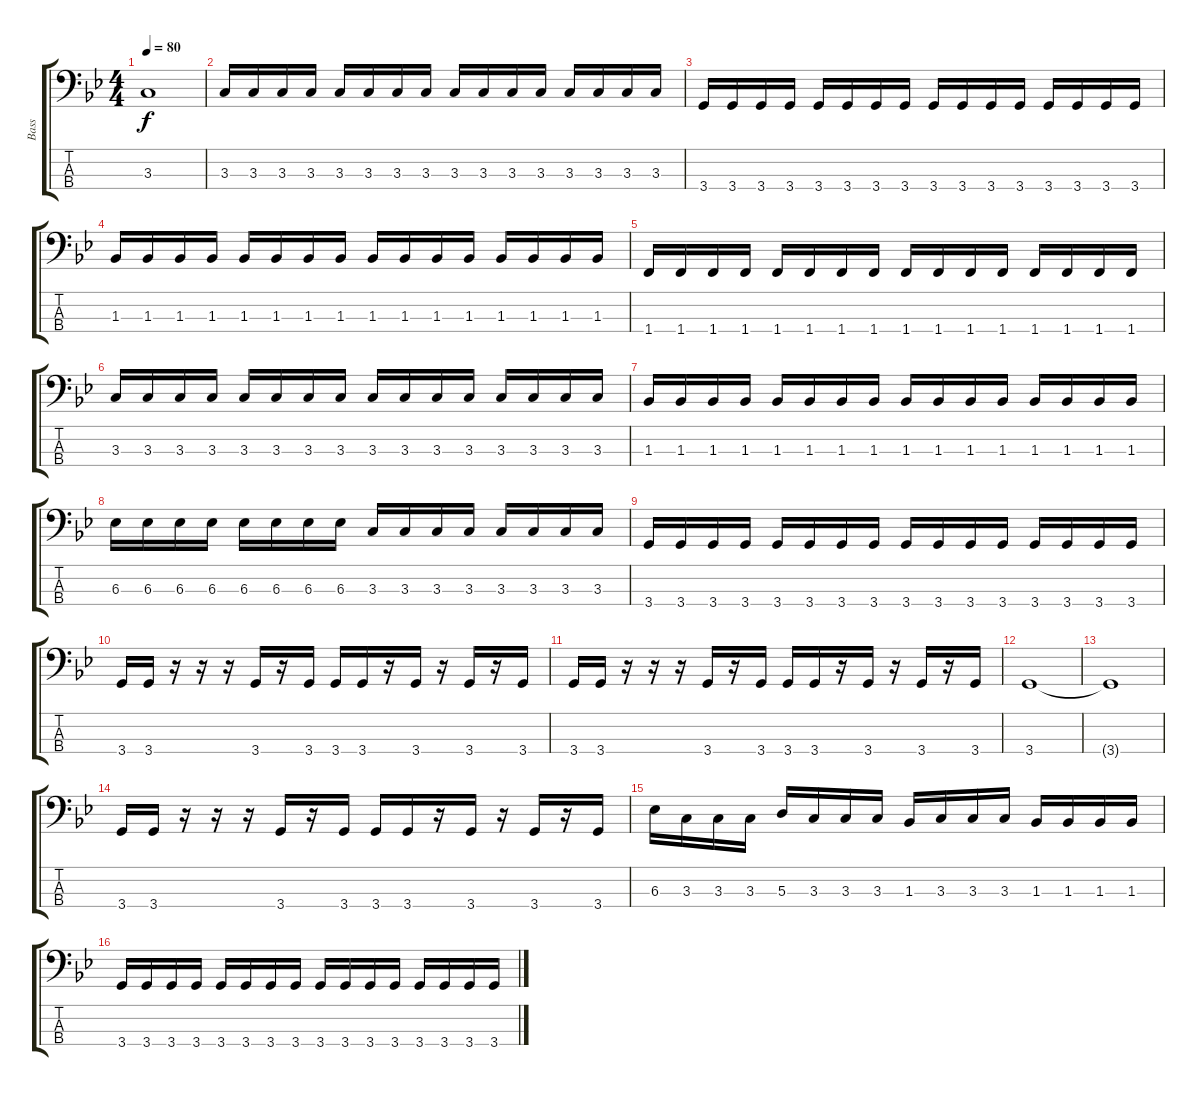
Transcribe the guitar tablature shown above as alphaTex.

\track ("Bass" "Bass") {instrument electricbassfinger}
\staff {score tabs}
\tuning (G2 D2 A1 E1) {hide}
\ts (4 4)
\tempo 80
\clef f4
\ks gminor
3.3{t}.1{dy f} |
3.3.16 3.3.16 3.3.16 3.3.16 3.3.16 3.3.16 3.3.16 3.3.16 3.3.16 3.3.16 3.3.16 3.3.16 3.3.16 3.3.16 3.3.16 3.3.16 |
3.4.16 3.4.16 3.4.16 3.4.16 3.4.16 3.4.16 3.4.16 3.4.16 3.4.16 3.4.16 3.4.16 3.4.16 3.4.16 3.4.16 3.4.16 3.4.16 |
1.3.16 1.3.16 1.3.16 1.3.16 1.3.16 1.3.16 1.3.16 1.3.16 1.3.16 1.3.16 1.3.16 1.3.16 1.3.16 1.3.16 1.3.16 1.3.16 |
1.4.16 1.4.16 1.4.16 1.4.16 1.4.16 1.4.16 1.4.16 1.4.16 1.4.16 1.4.16 1.4.16 1.4.16 1.4.16 1.4.16 1.4.16 1.4.16 |
3.3.16 3.3.16 3.3.16 3.3.16 3.3.16 3.3.16 3.3.16 3.3.16 3.3.16 3.3.16 3.3.16 3.3.16 3.3.16 3.3.16 3.3.16 3.3.16 |
1.3.16 1.3.16 1.3.16 1.3.16 1.3.16 1.3.16 1.3.16 1.3.16 1.3.16 1.3.16 1.3.16 1.3.16 1.3.16 1.3.16 1.3.16 1.3.16 |
6.3.16 6.3.16 6.3.16 6.3.16 6.3.16 6.3.16 6.3.16 6.3.16 3.3.16 3.3.16 3.3.16 3.3.16 3.3.16 3.3.16 3.3.16 3.3.16 |
3.4.16 3.4.16 3.4.16 3.4.16 3.4.16 3.4.16 3.4.16 3.4.16 3.4.16 3.4.16 3.4.16 3.4.16 3.4.16 3.4.16 3.4.16 3.4.16 |
3.4.16 3.4.16 r.16 r.16 r.16 3.4.16 r.16 3.4.16 3.4.16 3.4.16 r.16 3.4.16 r.16 3.4.16 r.16 3.4.16 |
3.4.16 3.4.16 r.16 r.16 r.16 3.4.16 r.16 3.4.16 3.4.16 3.4.16 r.16 3.4.16 r.16 3.4.16 r.16 3.4.16 |
3.4.1 |
3.4{t}.1 |
3.4.16 3.4.16 r.16 r.16 r.16 3.4.16 r.16 3.4.16 3.4.16 3.4.16 r.16 3.4.16 r.16 3.4.16 r.16 3.4.16 |
6.3.16 3.3.16 3.3.16 3.3.16 5.3.16 3.3.16 3.3.16 3.3.16 1.3.16 3.3.16 3.3.16 3.3.16 1.3.16 1.3.16 1.3.16 1.3.16 |
3.4.16 3.4.16 3.4.16 3.4.16 3.4.16 3.4.16 3.4.16 3.4.16 3.4.16 3.4.16 3.4.16 3.4.16 3.4.16 3.4.16 3.4.16 3.4.16
